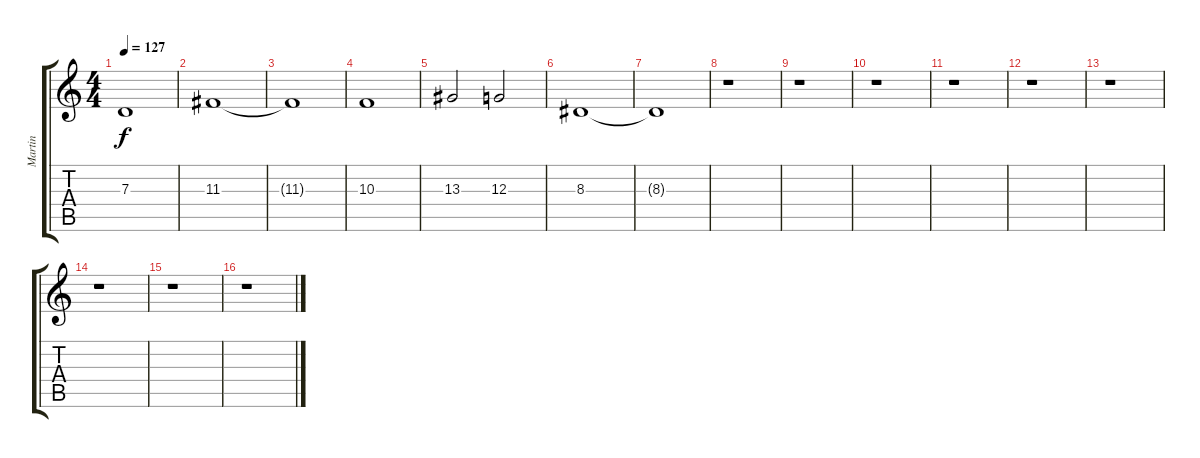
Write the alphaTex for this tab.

\track ("Martin" "Martin") {instrument choiraahs}
\staff {score tabs}
\tuning (E4 B3 G3 D3 A2 D2) {hide}
\ts (4 4)
\tempo 127
\clef g2
\ks c
7.3{t}.1{dy f} |
11.3.1 |
11.3{t}.1 |
10.3.1 |
13.3.2 12.3.2 |
8.3.1 |
8.3{t}.1 |
r.1 |
r.1 |
r.1 |
r.1 |
r.1 |
r.1 |
r.1 |
r.1 |
r.1
